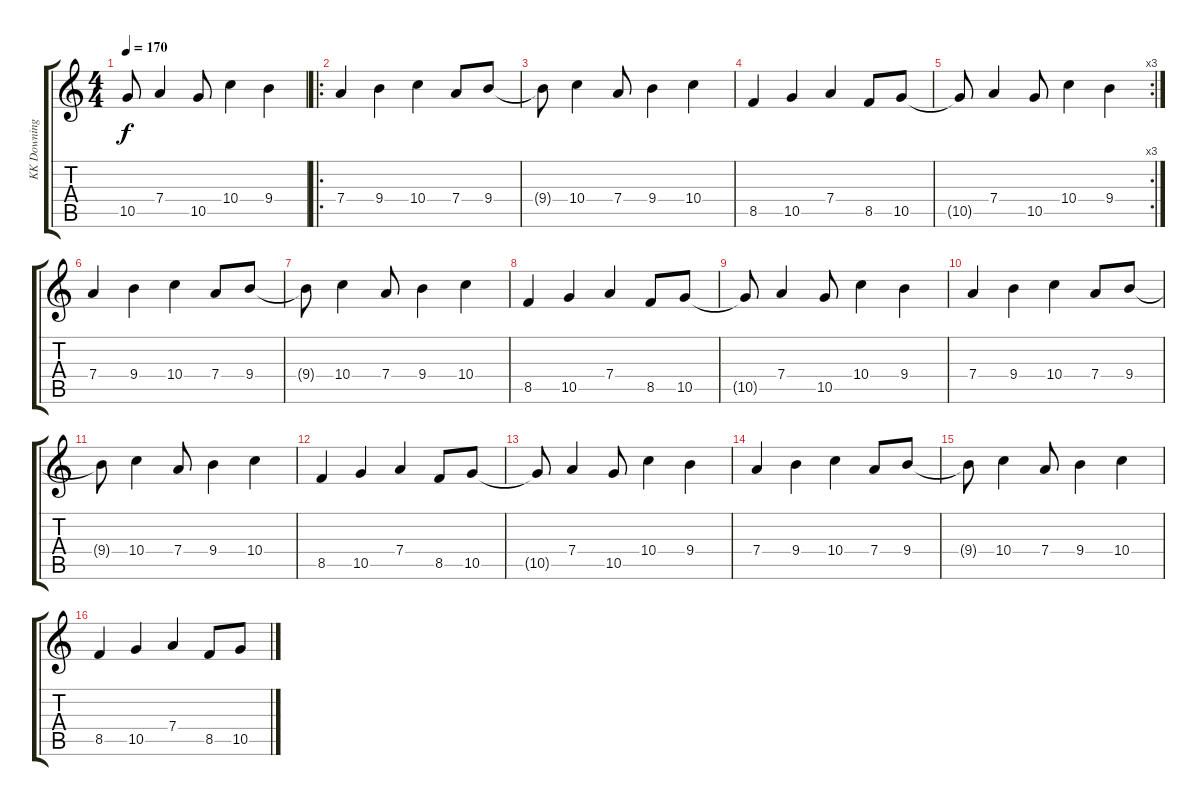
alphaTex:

\track ("KK Downing (Distortion Guitar)" "KK Downing") {instrument distortionguitar}
\staff {score tabs}
\tuning (E4 B3 G3 D3 A2 E2) {hide}
\ts (4 4)
\tempo 170
\clef g2
\ks c
10.5{t}.8{dy f} 7.4.4 10.5.8 10.4.4 9.4.4 |
\ro
7.4.4 9.4.4 10.4.4 7.4.8 9.4.8 |
9.4{t}.8 10.4.4 7.4.8 9.4.4 10.4.4 |
8.5.4 10.5.4 7.4.4 8.5.8 10.5.8 |
\rc 3
10.5{t}.8 7.4.4 10.5.8 10.4.4 9.4.4 |
7.4.4 9.4.4 10.4.4 7.4.8 9.4.8 |
9.4{t}.8 10.4.4 7.4.8 9.4.4 10.4.4 |
8.5.4 10.5.4 7.4.4 8.5.8 10.5.8 |
10.5{t}.8 7.4.4 10.5.8 10.4.4 9.4.4 |
7.4.4 9.4.4 10.4.4 7.4.8 9.4.8 |
9.4{t}.8 10.4.4 7.4.8 9.4.4 10.4.4 |
8.5.4 10.5.4 7.4.4 8.5.8 10.5.8 |
10.5{t}.8 7.4.4 10.5.8 10.4.4 9.4.4 |
7.4.4 9.4.4 10.4.4 7.4.8 9.4.8 |
9.4{t}.8 10.4.4 7.4.8 9.4.4 10.4.4 |
8.5.4 10.5.4 7.4.4 8.5.8 10.5.8
